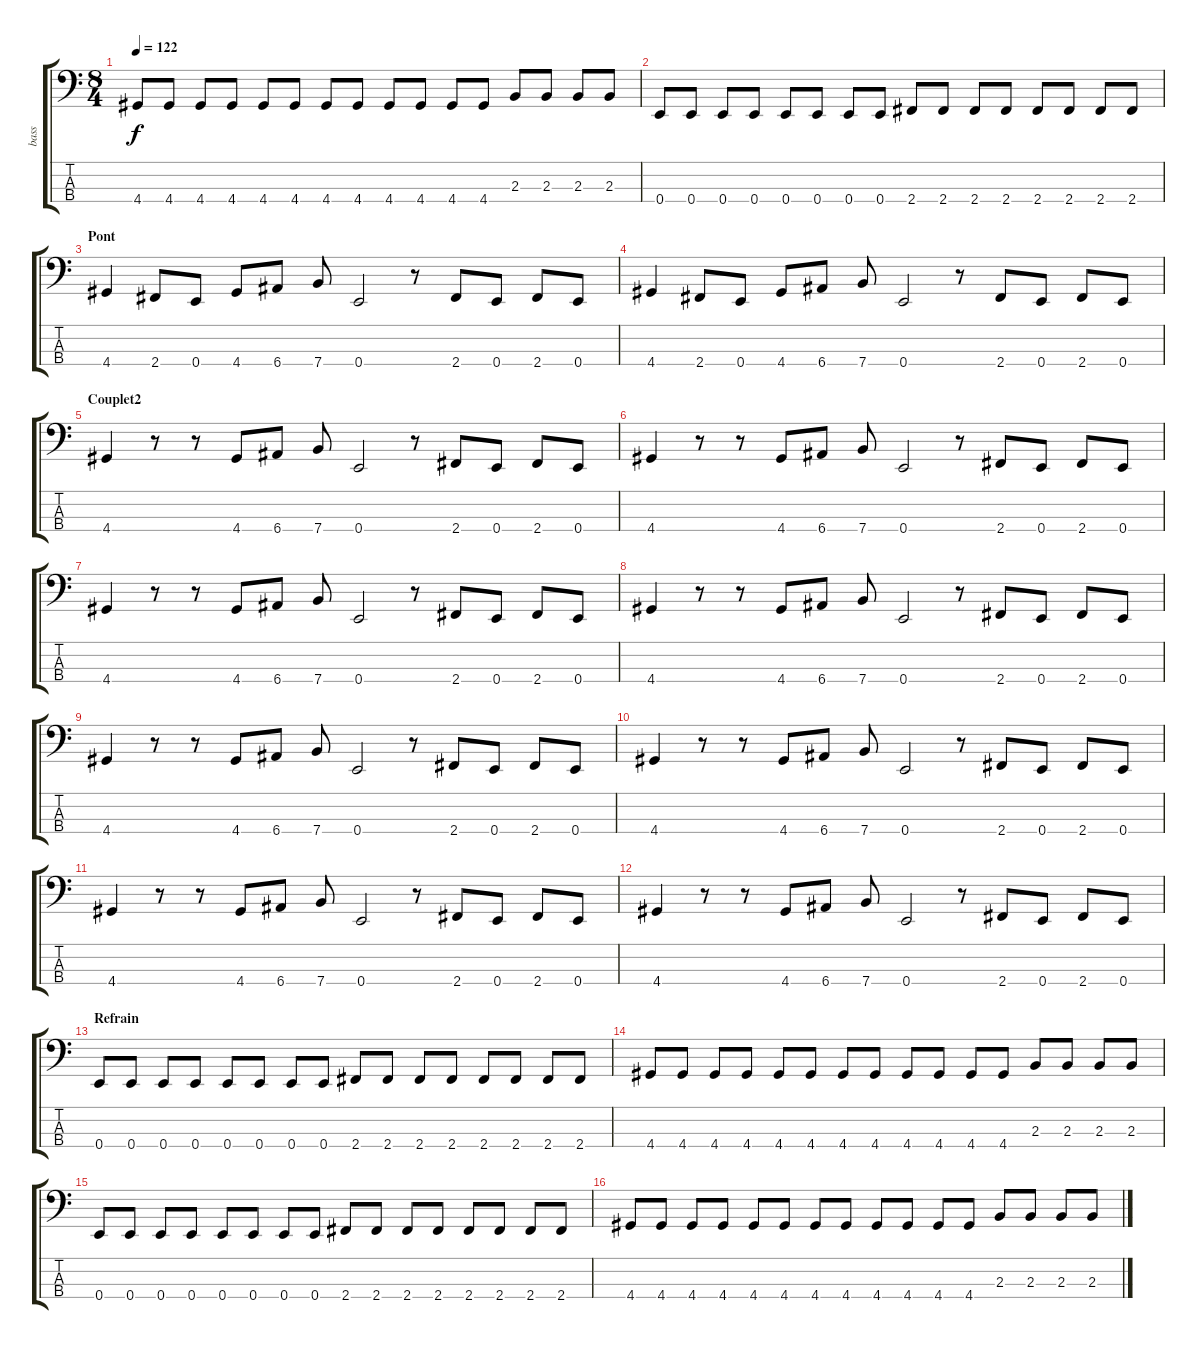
\track ("bass" "bass") {instrument synthbass2}
\staff {score tabs}
\tuning (G2 D2 A1 E1) {hide}
\ts (8 4)
\tempo 122
\clef f4
\ks c
4.4.8{dy f} 4.4.8 4.4.8 4.4.8 4.4.8 4.4.8 4.4.8 4.4.8 4.4.8 4.4.8 4.4.8 4.4.8 2.3.8 2.3.8 2.3.8 2.3.8 |
0.4.8 0.4.8 0.4.8 0.4.8 0.4.8 0.4.8 0.4.8 0.4.8 2.4.8 2.4.8 2.4.8 2.4.8 2.4.8 2.4.8 2.4.8 2.4.8 |
\section ("" "Pont")
4.4.4 2.4.8 0.4.8 4.4.8 6.4.8 7.4.8 0.4.2 r.8 2.4.8 0.4.8 2.4.8 0.4.8 |
4.4.4 2.4.8 0.4.8 4.4.8 6.4.8 7.4.8 0.4.2 r.8 2.4.8 0.4.8 2.4.8 0.4.8 |
\section ("" "Couplet2")
4.4.4 r.8 r.8 4.4.8 6.4.8 7.4.8 0.4.2 r.8 2.4.8 0.4.8 2.4.8 0.4.8 |
4.4.4 r.8 r.8 4.4.8 6.4.8 7.4.8 0.4.2 r.8 2.4.8 0.4.8 2.4.8 0.4.8 |
4.4.4 r.8 r.8 4.4.8 6.4.8 7.4.8 0.4.2 r.8 2.4.8 0.4.8 2.4.8 0.4.8 |
4.4.4 r.8 r.8 4.4.8 6.4.8 7.4.8 0.4.2 r.8 2.4.8 0.4.8 2.4.8 0.4.8 |
4.4.4 r.8 r.8 4.4.8 6.4.8 7.4.8 0.4.2 r.8 2.4.8 0.4.8 2.4.8 0.4.8 |
4.4.4 r.8 r.8 4.4.8 6.4.8 7.4.8 0.4.2 r.8 2.4.8 0.4.8 2.4.8 0.4.8 |
4.4.4 r.8 r.8 4.4.8 6.4.8 7.4.8 0.4.2 r.8 2.4.8 0.4.8 2.4.8 0.4.8 |
4.4.4 r.8 r.8 4.4.8 6.4.8 7.4.8 0.4.2 r.8 2.4.8 0.4.8 2.4.8 0.4.8 |
\section ("" "Refrain")
0.4.8 0.4.8 0.4.8 0.4.8 0.4.8 0.4.8 0.4.8 0.4.8 2.4.8 2.4.8 2.4.8 2.4.8 2.4.8 2.4.8 2.4.8 2.4.8 |
4.4.8 4.4.8 4.4.8 4.4.8 4.4.8 4.4.8 4.4.8 4.4.8 4.4.8 4.4.8 4.4.8 4.4.8 2.3.8 2.3.8 2.3.8 2.3.8 |
0.4.8 0.4.8 0.4.8 0.4.8 0.4.8 0.4.8 0.4.8 0.4.8 2.4.8 2.4.8 2.4.8 2.4.8 2.4.8 2.4.8 2.4.8 2.4.8 |
4.4.8 4.4.8 4.4.8 4.4.8 4.4.8 4.4.8 4.4.8 4.4.8 4.4.8 4.4.8 4.4.8 4.4.8 2.3.8 2.3.8 2.3.8 2.3.8
